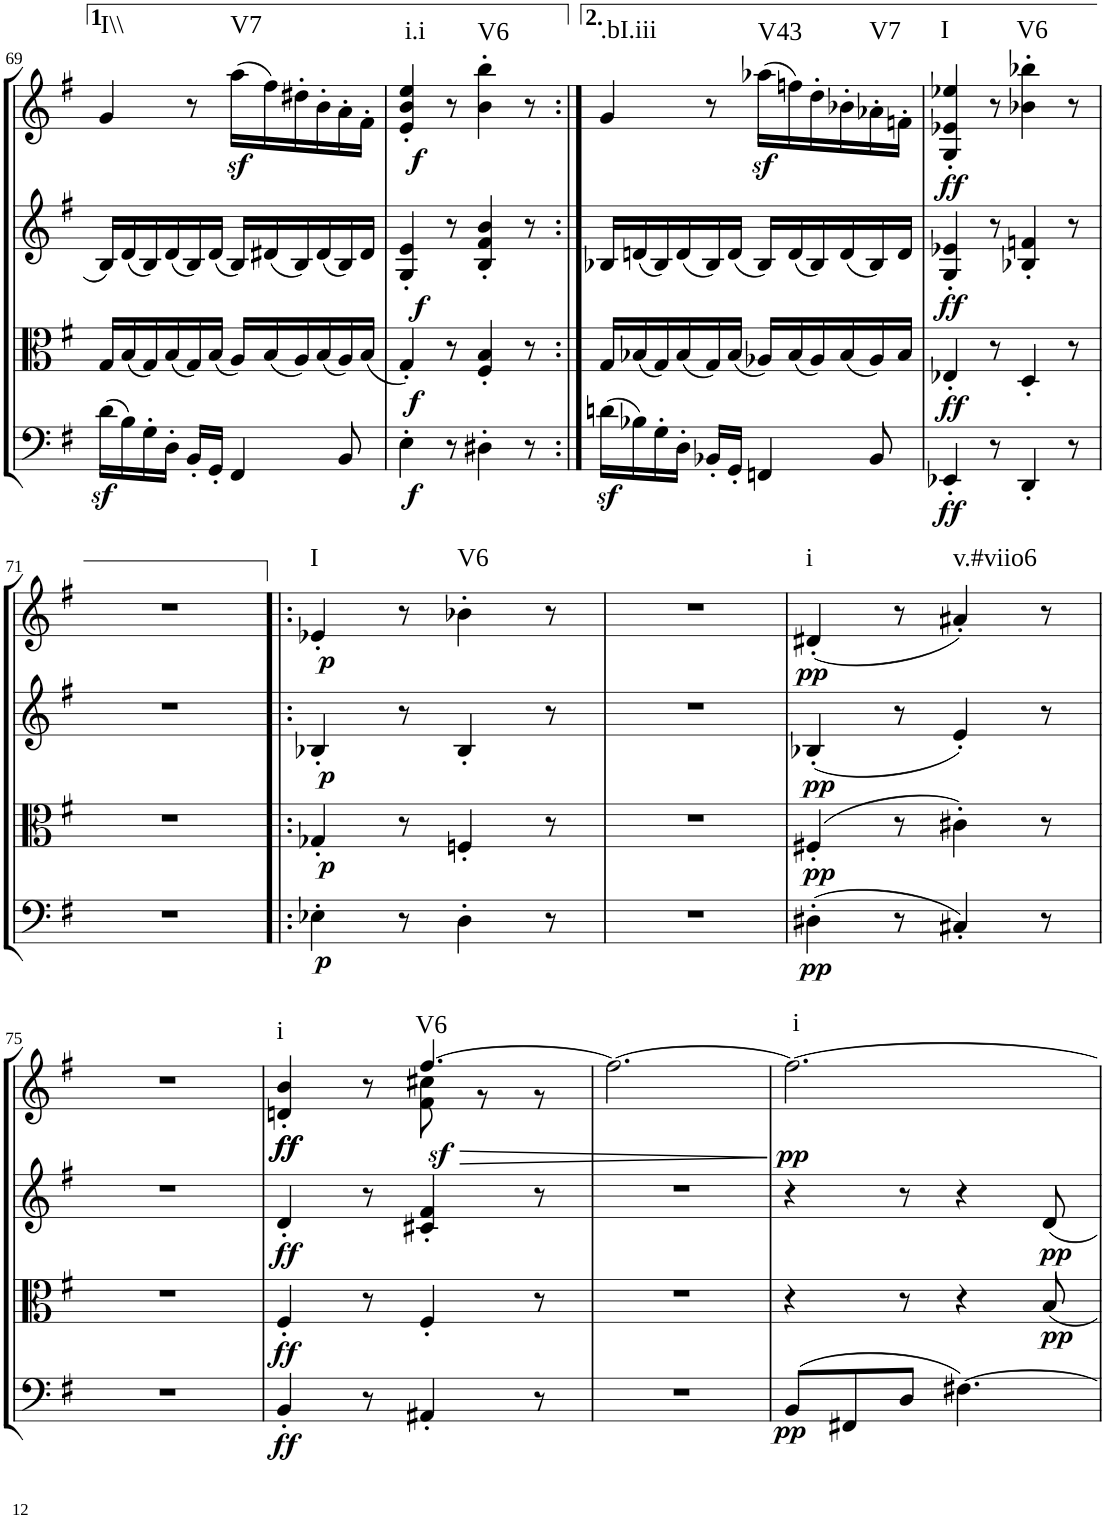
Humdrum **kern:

**kern	**dynam	**kern	**dynam	**kern	**dynam	**kern	**dynam	**harte
*part4	*part4	*part3	*part3	*part2	*part2	*part1	*part1	*part1
*staff4	*staff4	*staff3	*staff3	*staff2	*staff2	*staff1	*staff1	*
*I"Violoncello.	*	*I"Viola	*	*I"Violin II.	*	*I"Violin I.	*	*
*I'Vc	*	*I'Vla	*	*I'Vln	*	*I'Vln	*	*
!!LO:PB:g=z
*clefF4	*	*clefC3	*	*clefG2	*	*clefG2	*	*
*k[f#]	*	*k[f#]	*	*k[f#]	*	*k[f#]	*	*
*M6/8	*	*M6/8	*	*M6/8	*	*M6/8	*	*
=69	=69	=69	=69	=69	=69	=69	=69	=69
!	!	!	!	!	!	!	!	!LO:H:kt=I\\
(16dz<\LL	.	16G/LL	.	16B/LL	.	4g/	.	N
16B\)	.	(16B/	.	(16d/	.	.	.	.
16G'\	.	16G/)	.	16B/)	.	.	.	.
16D'\JJ	.	(16B/	.	(16d/	.	.	.	.
16BB'/LL	.	16G/)	.	16B/)	.	8r	.	.
16GG'/JJ	.	(16B/JJ	.	(16d/JJ	.	.	.	.
!	!	!	!	!	!	!	!LO:DY:b	!LO:H:kt=V7
4FF#/	.	16A/LL)	.	16B/LL)	.	(16aa\LL	sf	N
.	.	(16B/	.	(16d#X/	.	16ff#\)	.	.
.	.	16A/)	.	16B/)	.	16dd#X'\	.	.
.	.	(16B/	.	(16d#/	.	16b'\	.	.
8BB/	.	16A/)	.	16B/)	.	16a'\	.	.
.	.	(16B/JJ	.	16d#/JJ	.	16f#'\JJ	.	.
=70	=70	=70	=70	=70	=70	=70	=70	=70
!	!LO:DY:b	!	!LO:DY:b	!	!LO:DY:b	!	!LO:DY:b	!LO:H:kt=i.i
4E'\	f	4G'/)	f	4G/' 4e/'	f	4e/' 4b/' 4ee/'	f	N
8r	.	8r	.	8r	.	8r	.	.
!	!	!	!	!	!	!	!	!LO:H:kt=V6
4D#X'\	.	4F#/' 4B/'	.	4B/' 4f#/' 4b/'	.	4b\' 4bb\'	.	N
8r	.	8r	.	8r	.	8r	.	.
=71:|!	=71:|!	=71:|!	=71:|!	=71:|!	=71:|!	=71:|!	=71:|!	=71:|!
!	!	!	!	!	!	!	!	!LO:H:kt=.bI.iii
(16dnz<\LL	.	16G/LL	.	16B-X/LL	.	4g/	.	N
16B-X\)	.	(16B-X/	.	(16dn/	.	.	.	.
16G'\	.	16G/)	.	16B-/)	.	.	.	.
16D'\JJ	.	(16B-/	.	(16d/	.	.	.	.
16BB-X'/LL	.	16G/)	.	16B-/)	.	8r	.	.
16GG'/JJ	.	(16B-/JJ	.	(16d/JJ	.	.	.	.
!	!	!	!	!	!	!	!LO:DY:b	!LO:H:kt=V43
4FFn/	.	16A-X/LL)	.	16B-/LL)	.	(16aa-X\LL	sf	N
.	.	(16B-/	.	(16d/	.	16ffn\)	.	.
.	.	16A-/)	.	16B-/)	.	16dd'\	.	.
.	.	(16B-/	.	(16d/	.	16b-X'\	.	.
!	!	!	!	!	!	!	!	!LO:H:kt=V7
8BB-/	.	16A-/)	.	16B-/)	.	16a-X'\	.	N
.	.	16B-/JJ	.	16d/JJ	.	16fn'\JJ	.	.
=70	=70	=70	=70	=70	=70	=70	=70	=70
!	!LO:DY:b	!	!LO:DY:b	!	!LO:DY:b	!	!LO:DY:b	!LO:H:kt=I
4EE-X'/	ff	4E-X'/	ff	4G/' 4e-X/'	ff	4G/' 4e-X/' 4ee-X/'	ff	N
8r	.	8r	.	8r	.	8r	.	.
!	!	!	!	!	!	!	!	!LO:H:kt=V6
4DD'/	.	4D'/	.	4B-X/' 4fn/'	.	4b-X\' 4bb-X\'	.	N
8r	.	8r	.	8r	.	8r	.	.
!!LO:LB:g=z
=71	=71	=71	=71	=71	=71	=71	=71	=71
2.r	.	2.r	.	2.r	.	2.r	.	.
=72!|:	=72!|:	=72!|:	=72!|:	=72!|:	=72!|:	=72!|:	=72!|:	=72!|:
!	!LO:DY:b	!	!LO:DY:b	!	!LO:DY:b	!	!LO:DY:b	!LO:H:kt=I
4E-X'\	p	4G-X'/	p	4B-X'/	p	4e-X'/	p	N
8r	.	8r	.	8r	.	8r	.	.
!	!	!	!	!	!	!	!	!LO:H:kt=V6
4D'\	.	4Fn'/	.	4B-'/	.	4b-X'\	.	N
8r	.	8r	.	8r	.	8r	.	.
=73	=73	=73	=73	=73	=73	=73	=73	=73
2.r	.	2.r	.	2.r	.	2.r	.	.
=74	=74	=74	=74	=74	=74	=74	=74	=74
!	!LO:DY:b	!	!LO:DY:b	!	!LO:DY:b	!	!LO:DY:b	!LO:H:kt=i
(4D#X'\	pp	(4F#X'/	pp	(4B-X'/	pp	(4d#X'/	pp	N
8r	.	8r	.	8r	.	8r	.	.
!	!	!	!	!	!	!	!	!LO:H:kt=v.#viio6
4C#X'/)	.	4c#X'\)	.	4e'/)	.	4a#X'/)	.	N
8r	.	8r	.	8r	.	8r	.	.
!!LO:LB:g=z
=75	=75	=75	=75	=75	=75	=75	=75	=75
2.r	.	2.r	.	2.r	.	2.r	.	.
=76	=76	=76	=76	=76	=76	=76	=76	=76
*	*	*	*	*	*	*^	*	*
!	!LO:DY:b	!	!LO:DY:b	!	!LO:DY:b	!	!	!LO:DY:b	!
!	!	!	!	!	!	!	!	!LO:DY:n=1:b	!LO:H:kt=i
4BB'/	ff	4F#'/	ff	4d'/	ff	4dn/'< 4b/'<	4.ryy	ff ff	N
8r	.	8r	.	8r	.	8r	.	.	.
!	!	!	!	!	!	!	!	!LO:HP:b	!
!	!	!	!	!	!	!	!	!LO:DY:n=2:b	!LO:H:kt=V6
4AA#X'/	.	4F#'/	.	4c#X/' 4f#/'	.	[4.ff#/	8f#\ 8cc#X\	> sf	N
.	.	.	.	.	.	.	8r	.	.
8r	.	8r	.	8r	.	.	8r	.	.
*	*	*	*	*	*	*v	*v	*	*
=77	=77	=77	=77	=77	=77	=77	=77	=77
2.r	.	2.r	.	2.r	.	2.ff#\_	.	.
.	.	.	.	.	.	.	]	.
=78	=78	=78	=78	=78	=78	=78	=78	=78
!	!LO:DY:b	!	!	!	!	!	!LO:DY:b	!LO:H:kt=i
(8BB/L	pp	4r	.	4r	.	2.ff#\_	pp	N
8FF#X/	.	.	.	.	.	.	.	.
8D/J	.	8r	.	8r	.	.	.	.
[4.F#X\)	.	4r	.	4r	.	.	.	.
!	!	!	!LO:DY:b	!	!LO:DY:b	!	!	!
.	.	8B/	pp	8d/	pp	.	.	.
=	=	=	=	=	=	=	=	=
*-	*-	*-	*-	*-	*-	*-	*-	*-
